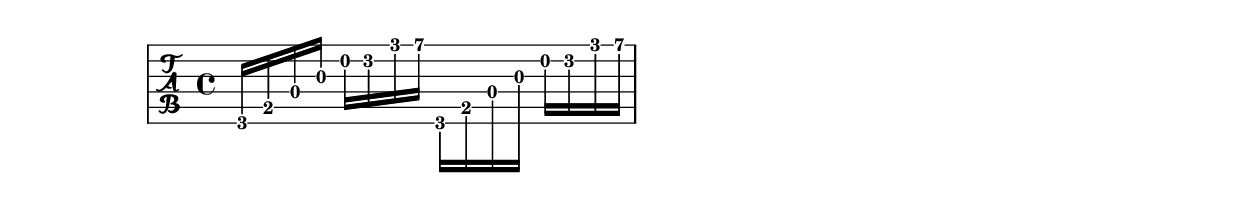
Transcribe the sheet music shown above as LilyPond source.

% Do not edit this file; it is automatically
% generated from Documentation/snippets/new
% This file is in the public domain.
%% Note: this file works from version 2.13.4
\version "2.13.20"

\header {
%% Translation of GIT committish: d2119a9e5e951c6ae850322f41444ac98d1ed492
  texidoces = "
La dirección de las plicas se contola de la misma forma en la
tablatura que en la notación tradicional. Las barras se pueden
poner horizontales, como se muestra en este ejemplo.

"
  doctitlees = "Comportamiento de las plicas y las barras de corchea en tablaturas"


%% Translation of GIT committish: 0a868be38a775ecb1ef935b079000cebbc64de40
  texidocde = "
Die Richtung von Hälsen wird in Tabulaturen genauso wie in normaler Notation
eingestellt.  Balken können horizontal eingestellt werden, wie das Beispiel
zeigt.

"
  doctitlede = "Hals- und Balkenverhalten in einer Tabulatur"

%% Translation of GIT committish: 718fa63a806b2ae307f320e250bc83236e9cd136

  texidocfr = "
La direction des hampes se gère dans les tablatures tout comme en
notation traditionnelle.  Les ligatures peuvent être mises à l'horizontale
comme le montre cet exemple.

"
  doctitlefr = "Hampes et ligatures en mode tablature"


  lsrtags = "fretted-strings"
  texidoc = "
The direction of stems is controlled the same way in tablature as in
traditional notation.  Beams can be made horizontal, as shown in this
example.
"
  doctitle = "Stem and beam behavior in tablature"
} % begin verbatim


\new TabStaff {
  \relative c {
    \tabFullNotation
    g16 b d g b d g b
    \stemDown
    \override Beam #'damping = #+inf.0
    g,,16 b d g b d g b
  }
}
